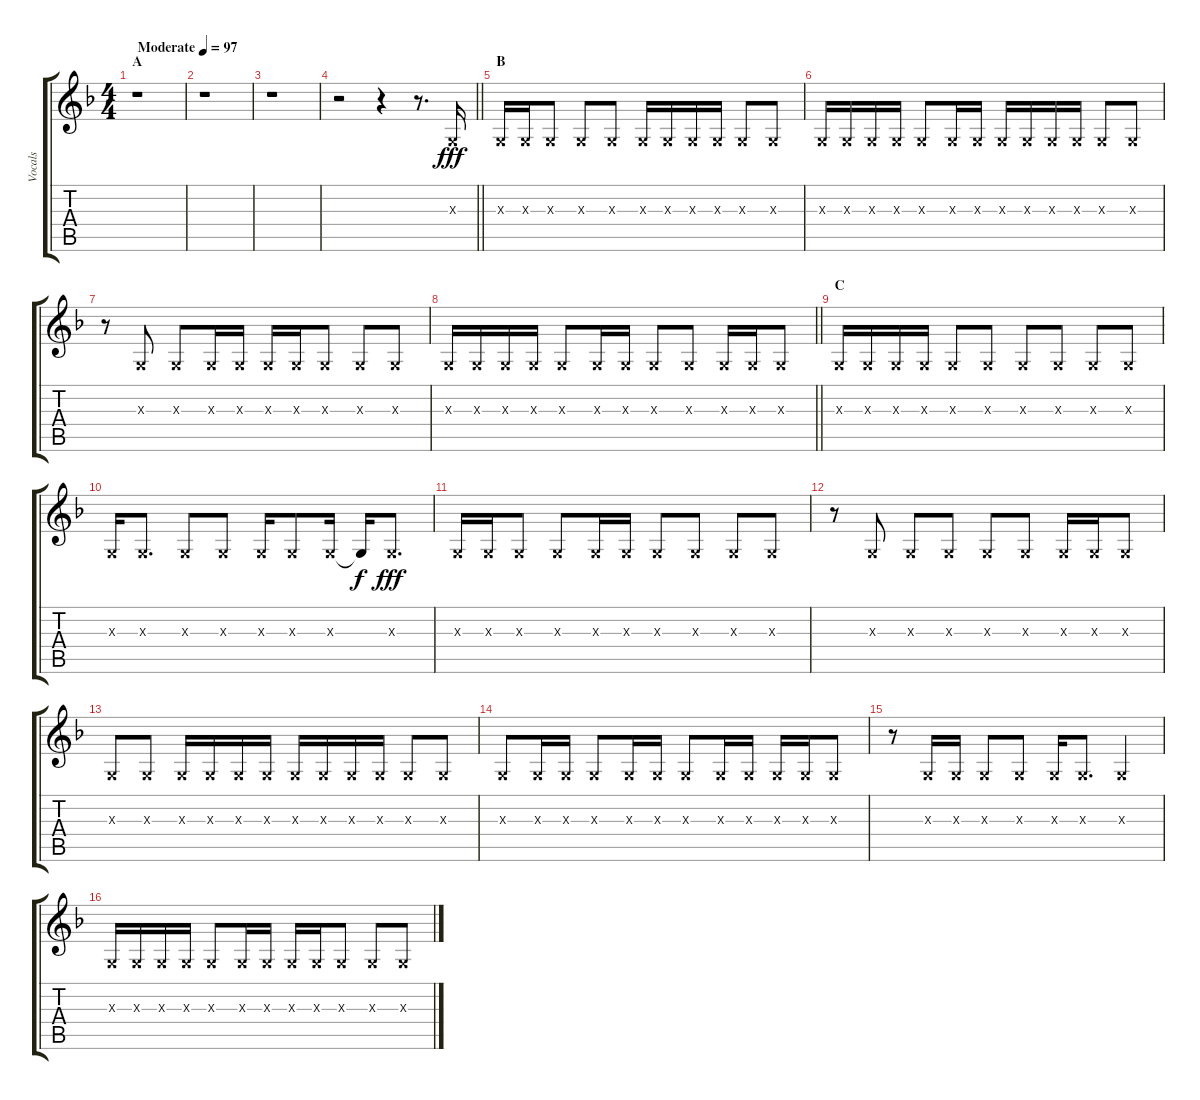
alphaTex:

\track ("Vocals" "Vocals") {instrument voiceoohs}
\staff {score tabs}
\tuning (E4 B3 G3 D3 A2 E2) {hide}
\ts (4 4)
\section ("" "A")
\tempo (97 "Moderate")
\clef g2
\ks f
r.1{dy fff instrument voiceoohs} |
r.1 |
r.1 |
\barLineRight lightlight
r.2 r.4 r.8{d} 0.3{x}.16 |
\section ("" "B")
0.3{x}.16 0.3{x}.16 0.3{x}.8 0.3{x}.8 0.3{x}.8 0.3{x}.16 0.3{x}.16 0.3{x}.16 0.3{x}.16 0.3{x}.8 0.3{x}.8 |
0.3{x}.16 0.3{x}.16 0.3{x}.16 0.3{x}.16 0.3{x}.8 0.3{x}.16 0.3{x}.16 0.3{x}.16 0.3{x}.16 0.3{x}.16 0.3{x}.16 0.3{x}.8 0.3{x}.8 |
r.8 0.3{x}.8 0.3{x}.8 0.3{x}.16 0.3{x}.16 0.3{x}.16 0.3{x}.16 0.3{x}.8 0.3{x}.8 0.3{x}.8 |
\barLineRight lightlight
0.3{x}.16 0.3{x}.16 0.3{x}.16 0.3{x}.16 0.3{x}.8 0.3{x}.16 0.3{x}.16 0.3{x}.8 0.3{x}.8 0.3{x}.16 0.3{x}.16 0.3{x}.8 |
\section ("" "C")
0.3{x}.16 0.3{x}.16 0.3{x}.16 0.3{x}.16 0.3{x}.8 0.3{x}.8 0.3{x}.8 0.3{x}.8 0.3{x}.8 0.3{x}.8 |
0.3{x}.16 0.3{x}.8{d} 0.3{x}.8 0.3{x}.8 0.3{x}.16 0.3{x}.8 0.3{x}.16 0.3{t}.16{dy f} 0.3{x}.8{d dy fff} |
0.3{x}.16 0.3{x}.16 0.3{x}.8 0.3{x}.8 0.3{x}.16 0.3{x}.16 0.3{x}.8 0.3{x}.8 0.3{x}.8 0.3{x}.8 |
r.8 0.3{x}.8 0.3{x}.8 0.3{x}.8 0.3{x}.8 0.3{x}.8 0.3{x}.16 0.3{x}.16 0.3{x}.8 |
0.3{x}.8 0.3{x}.8 0.3{x}.16 0.3{x}.16 0.3{x}.16 0.3{x}.16 0.3{x}.16 0.3{x}.16 0.3{x}.16 0.3{x}.16 0.3{x}.8 0.3{x}.8 |
0.3{x}.8 0.3{x}.16 0.3{x}.16 0.3{x}.8 0.3{x}.16 0.3{x}.16 0.3{x}.8 0.3{x}.16 0.3{x}.16 0.3{x}.16 0.3{x}.16 0.3{x}.8 |
r.8 0.3{x}.16 0.3{x}.16 0.3{x}.8 0.3{x}.8 0.3{x}.16 0.3{x}.8{d} 0.3{x}.4 |
0.3{x}.16 0.3{x}.16 0.3{x}.16 0.3{x}.16 0.3{x}.8 0.3{x}.16 0.3{x}.16 0.3{x}.16 0.3{x}.16 0.3{x}.8 0.3{x}.8 0.3{x}.8
